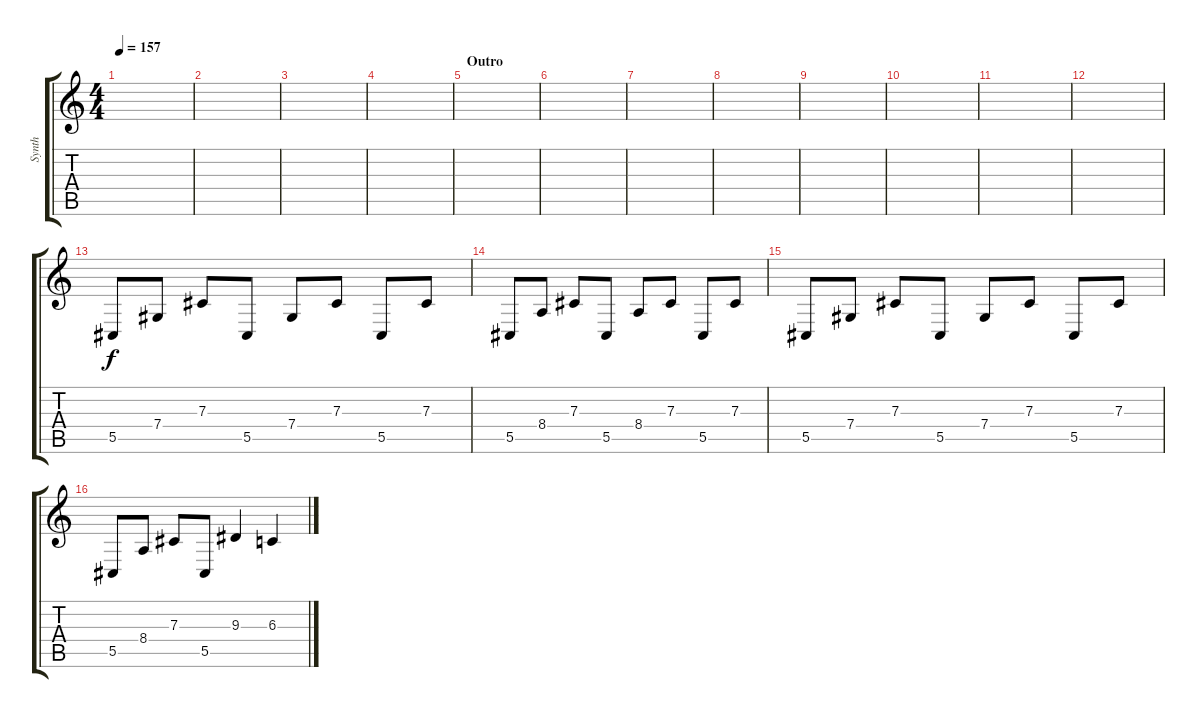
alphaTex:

\track ("Synth" "Synth") {instrument churchorgan}
\staff {score tabs}
\tuning (Eb4 Bb3 Gb3 Db3 Ab2 Eb2) {hide}
\ts (4 4)
\tempo 157
\clef g2
\ks c
|
|
|
|
\section ("" "Outro")
|
|
|
|
|
|
|
|
5.5.8 7.4.8 7.3.8 5.5.8 7.4.8 7.3.8 5.5.8 7.3.8 |
5.5.8 8.4.8 7.3.8 5.5.8 8.4.8 7.3.8 5.5.8 7.3.8 |
5.5.8 7.4.8 7.3.8 5.5.8 7.4.8 7.3.8 5.5.8 7.3.8 |
5.5.8 8.4.8 7.3.8 5.5.8 9.3.4 6.3.4
